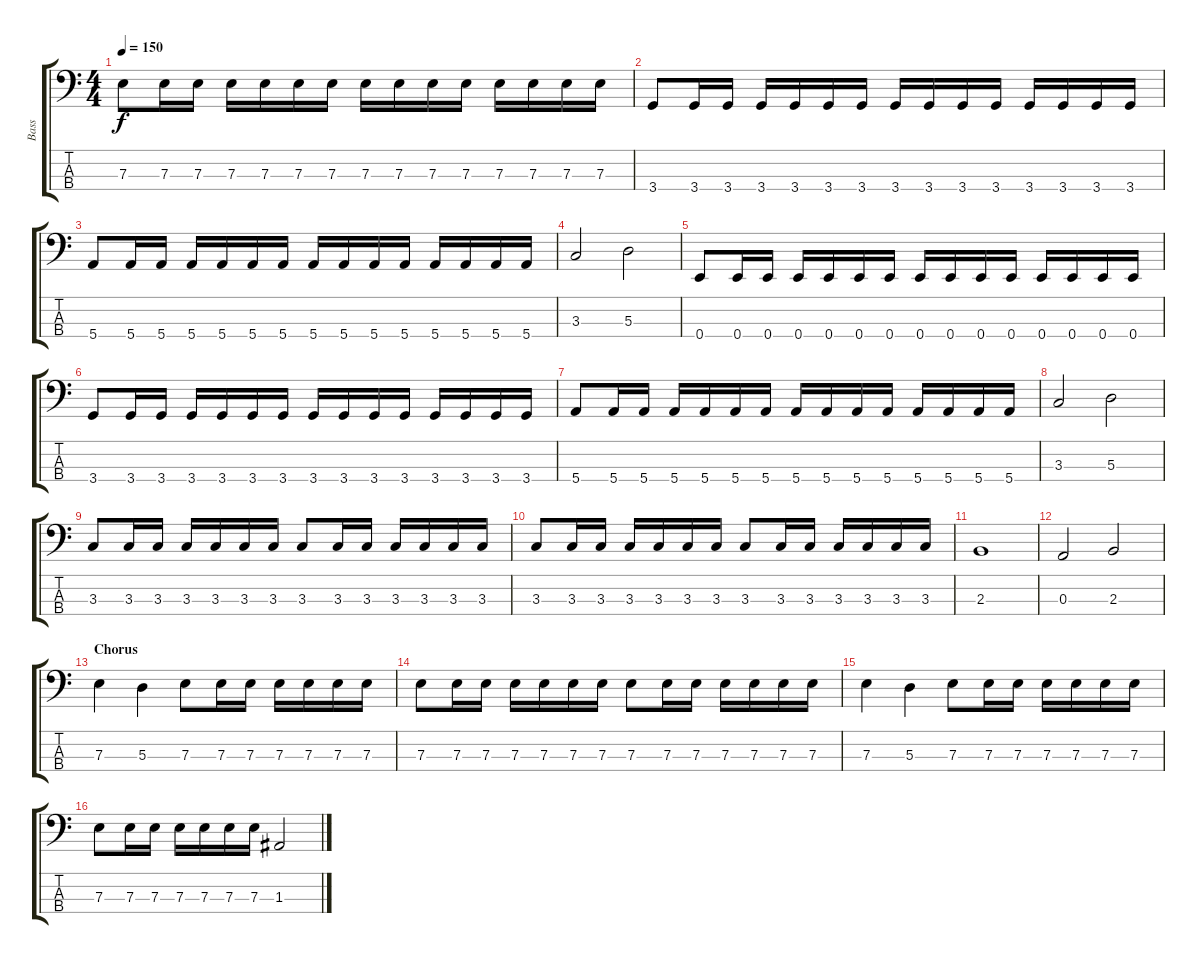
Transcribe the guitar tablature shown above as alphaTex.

\track ("Bass" "Bass") {instrument electricbasspick}
\staff {score tabs}
\tuning (G2 D2 A1 E1) {hide}
\ts (4 4)
\tempo 150
\clef f4
\ks c
7.3.8{dy f} 7.3.16 7.3.16 7.3.16 7.3.16 7.3.16 7.3.16 7.3.16 7.3.16 7.3.16 7.3.16 7.3.16 7.3.16 7.3.16 7.3.16 |
3.4.8 3.4.16 3.4.16 3.4.16 3.4.16 3.4.16 3.4.16 3.4.16 3.4.16 3.4.16 3.4.16 3.4.16 3.4.16 3.4.16 3.4.16 |
5.4.8 5.4.16 5.4.16 5.4.16 5.4.16 5.4.16 5.4.16 5.4.16 5.4.16 5.4.16 5.4.16 5.4.16 5.4.16 5.4.16 5.4.16 |
3.3.2 5.3.2 |
0.4.8 0.4.16 0.4.16 0.4.16 0.4.16 0.4.16 0.4.16 0.4.16 0.4.16 0.4.16 0.4.16 0.4.16 0.4.16 0.4.16 0.4.16 |
3.4.8 3.4.16 3.4.16 3.4.16 3.4.16 3.4.16 3.4.16 3.4.16 3.4.16 3.4.16 3.4.16 3.4.16 3.4.16 3.4.16 3.4.16 |
5.4.8 5.4.16 5.4.16 5.4.16 5.4.16 5.4.16 5.4.16 5.4.16 5.4.16 5.4.16 5.4.16 5.4.16 5.4.16 5.4.16 5.4.16 |
3.3.2 5.3.2 |
3.3.8 3.3.16 3.3.16 3.3.16 3.3.16 3.3.16 3.3.16 3.3.8 3.3.16 3.3.16 3.3.16 3.3.16 3.3.16 3.3.16 |
3.3.8 3.3.16 3.3.16 3.3.16 3.3.16 3.3.16 3.3.16 3.3.8 3.3.16 3.3.16 3.3.16 3.3.16 3.3.16 3.3.16 |
2.3.1 |
0.3.2 2.3.2 |
\section ("" "Chorus")
7.3.4 5.3.4 7.3.8 7.3.16 7.3.16 7.3.16 7.3.16 7.3.16 7.3.16 |
7.3.8 7.3.16 7.3.16 7.3.16 7.3.16 7.3.16 7.3.16 7.3.8 7.3.16 7.3.16 7.3.16 7.3.16 7.3.16 7.3.16 |
7.3.4 5.3.4 7.3.8 7.3.16 7.3.16 7.3.16 7.3.16 7.3.16 7.3.16 |
7.3.8 7.3.16 7.3.16 7.3.16 7.3.16 7.3.16 7.3.16 1.3.2
